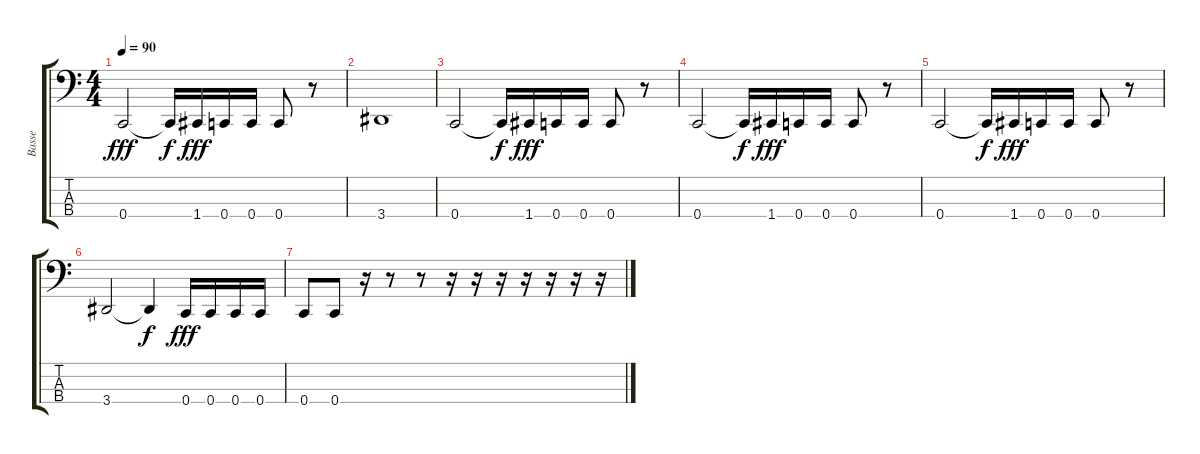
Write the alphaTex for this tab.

\track ("Basse" "Basse") {instrument electricbassfinger}
\staff {score tabs}
\tuning (F2 C2 G1 C1) {hide}
\ts (4 4)
\tempo 90
\clef f4
\ks c
0.4.2{dy fff} 0.4{t}.16{dy f} 1.4.16{dy fff} 0.4.16 0.4.16 0.4.8 r.8 |
3.4.1 |
0.4.2 0.4{t}.16{dy f} 1.4.16{dy fff} 0.4.16 0.4.16 0.4.8 r.8 |
0.4.2 0.4{t}.16{dy f} 1.4.16{dy fff} 0.4.16 0.4.16 0.4.8 r.8 |
0.4.2 0.4{t}.16{dy f} 1.4.16{dy fff} 0.4.16 0.4.16 0.4.8 r.8 |
3.4.2 3.4{t}.4{dy f} 0.4.16{dy fff} 0.4.16 0.4.16 0.4.16 |
0.4.8 0.4.8 r.16 r.8 r.8 r.16 r.16 r.16 r.16 r.16 r.16 r.16
